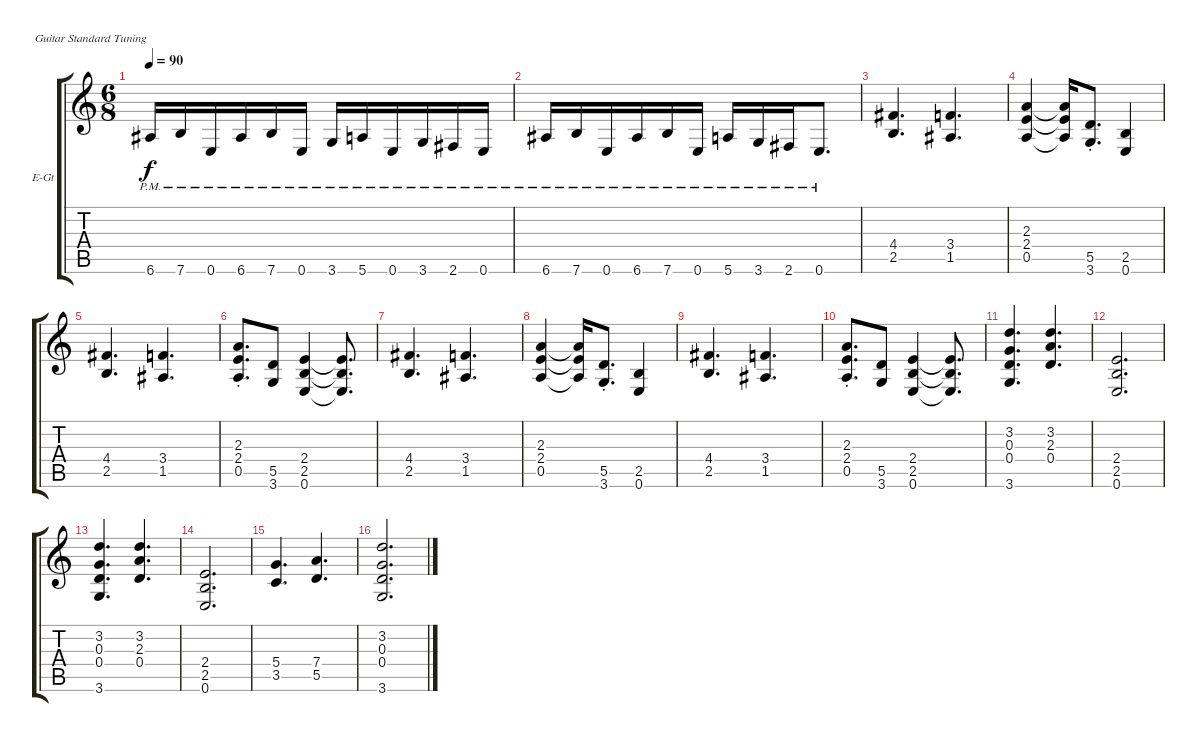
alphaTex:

\defaultSystemsLayout 4
\bracketExtendMode groupsimilarinstruments
\firstSystemTrackNameOrientation horizontal
\otherSystemsTrackNameOrientation horizontal
\track ("Herman Frank" "E-Gt") {instrument distortionguitar}
\staff {score tabs}
\tuning (E4 B3 G3 D3 A2 E2)
\ts (6 8)
\tempo 90
\clef g2
\ks c
6.6{pm}.16{dy f} 7.6{pm}.16 0.6{pm}.16 6.6{pm}.16 7.6{pm}.16 0.6{pm}.16 3.6{pm}.16 5.6{pm}.16 0.6{pm}.16 3.6{pm}.16 2.6{pm}.16 0.6{pm}.16 |
6.6{pm}.16 7.6{pm}.16 0.6{pm}.16 6.6{pm}.16 7.6{pm}.16 0.6{pm}.16 5.6{pm}.16 3.6{pm}.16 2.6{pm}.16 0.6{pm}.8{d} |
(2.5 4.4).4{d} (1.5 3.4).4{d} |
(0.5 2.4 2.3).4 (0.5{t} 2.4{t} 2.3{t}).16 (3.6{st} 5.5).8{d} (0.6 2.5).4 |
(2.5 4.4).4{d} (1.5 3.4).4{d} |
(0.5{st} 2.4{st} 2.3{st}).8{d} (3.6 5.5).8 (2.5 2.4 0.6).4 (0.6{t} 2.5{t} 2.4{t}).8{d} |
(2.5 4.4).4{d} (1.5 3.4).4{d} |
(0.5 2.4 2.3).4 (0.5{t} 2.4{t} 2.3{t}).16 (3.6{st} 5.5).8{d} (0.6 2.5).4 |
(2.5 4.4).4{d} (1.5 3.4).4{d} |
(0.5{st} 2.4{st} 2.3{st}).8{d} (3.6 5.5).8 (2.5 2.4 0.6).4 (0.6{t} 2.5{t} 2.4{t}).8{d} |
(3.2 0.3 3.6 0.4).4{d} (3.2 2.3 0.4).4{d} |
(2.4 2.5 0.6).2{d} |
(3.2 0.3 3.6 0.4).4{d} (3.2 2.3 0.4).4{d} |
(0.6 2.5 2.4).2{d} |
(5.4 3.5).4{d} (7.4 5.5).4{d} |
(0.4 3.6 0.3 3.2).2{d}
